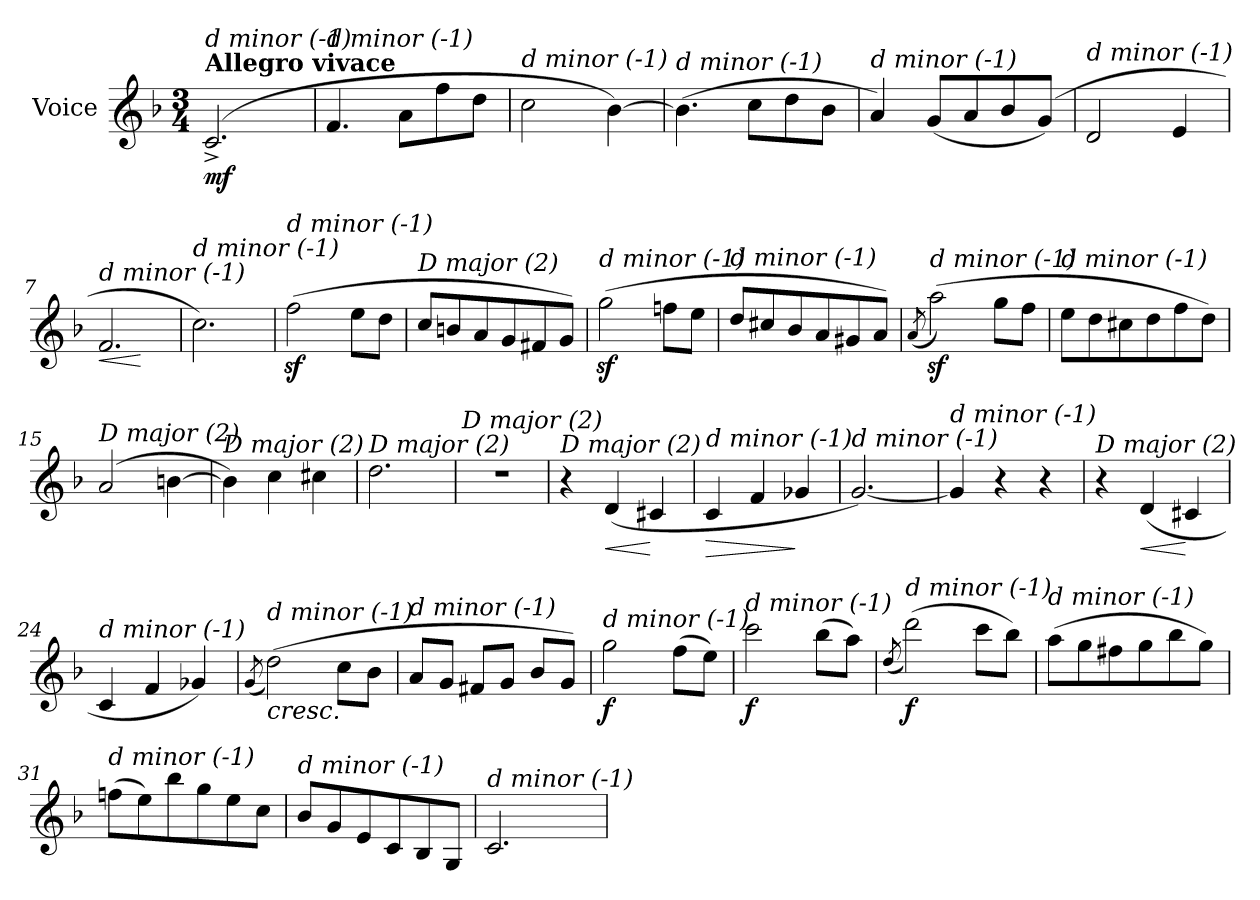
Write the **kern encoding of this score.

**kern	**dynam
*part1	*part1
*staff1	*staff1
*I"Voice	*
*clefG2	*
*k[b-]	*
*F:	*
*M3/4	*
=1	=1
!LO:TX:a:B:t=Allegro vivace	!
!LO:TX:i:t=d minor (-1)	!
!	!LO:DY:b
(2.c^</	mf
=2	=2
!LO:TX:i:t=d minor (-1)	!
4.f/	.
8a\L	.
8ff\	.
8dd\J	.
=3	=3
!LO:TX:i:t=d minor (-1)	!
2cc\	.
[4b-\)	.
=4	=4
!LO:TX:i:t=d minor (-1)	!
(>4.b-\]	.
8cc\L	.
8dd\	.
8b-\J	.
=5	=5
!LO:TX:i:t=d minor (-1)	!
4a/)	.
(<8g/L	.
8a/	.
8b-/	.
(8g/J)	.
=6	=6
!LO:TX:i:t=d minor (-1)	!
2d/	.
4e/	.
=7	=7
!LO:TX:i:t=d minor (-1)	!
!	!LO:HP:b
2.f/	<
.	[
!!LO:LB:g=z
=8	=8
!LO:TX:i:t=d minor (-1)	!
2.cc\)	.
=9	=9
!LO:TX:i:t=d minor (-1)	!
(>2ffz<\	.
8ee\L	.
8dd\J	.
=10	=10
!LO:TX:i:t=D major (2)	!
8cc/L	.
8bn/	.
8a/	.
8g/	.
8f#X/	.
8g/J)	.
=11	=11
!LO:TX:i:t=d minor (-1)	!
(>2ggz<\	.
8ffn\L	.
8ee\J	.
=12	=12
!LO:TX:i:t=d minor (-1)	!
8dd/L	.
8cc#X/	.
8b-/	.
8a/	.
8g#Xi/	.
8a/J)	.
=13	=13
(<8qa/	.
!LO:TX:i:t=d minor (-1)	!
(>2aaz<\)	.
8gg\L	.
8ff\J	.
!!LO:LB:g=z
=14	=14
!LO:TX:i:t=d minor (-1)	!
8ee\L	.
8dd\	.
8cc#X\	.
8dd\	.
8ff\	.
8dd\J)	.
=15	=15
!LO:TX:i:t=D major (2)	!
(2a/	.
[4bn\	.
=16	=16
!LO:TX:i:t=D major (2)	!
4b\])	.
4cc\	.
4cc#X\	.
=17	=17
!LO:TX:i:t=D major (2)	!
2.dd\	.
=18	=18
!LO:TX:i:t=D major (2)	!
2.r	.
=19	=19
!LO:TX:i:t=D major (2)	!
4r	.
!	!LO:HP:b
(<4d/	<
4c#Xj/	[
=20	=20
!LO:TX:i:t=d minor (-1)	!
!	!LO:HP:b
4c/	>
4f/	.
4g-Xj/	]
!!LO:LB:g=z
=21	=21
!LO:TX:i:t=d minor (-1)	!
[2.g/)	.
=22	=22
!LO:TX:i:t=d minor (-1)	!
4g/]	.
4r	.
4r	.
=23	=23
!LO:TX:i:t=D major (2)	!
4r	.
!	!LO:HP:b
(<4d/	<
4c#Xj/	[
=24	=24
!LO:TX:i:t=d minor (-1)	!
4c/	.
4f/	.
4g-Xj/)	.
=25	=25
(<8qg/	.
!LO:TX:b:i:t=cresc.	!
!LO:TX:i:t=d minor (-1)	!
(>2dd\)	.
8cc\L	.
8b-\J	.
=26	=26
!LO:TX:i:t=d minor (-1)	!
8a/L	.
8g/J	.
8f#Xi/L	.
8g/J	.
8b-/L	.
8g/J)	.
=27	=27
!LO:TX:i:t=d minor (-1)	!
!	!LO:DY:b
2gg\	f
(>8ff\L	.
8ee\J)	.
!!LO:LB:g=z
=28	=28
!LO:TX:i:t=d minor (-1)	!
!	!LO:DY:b
2ccc\	f
(>8bb-\L	.
8aa\J)	.
=29	=29
(<8qdd/	.
!LO:TX:i:t=d minor (-1)	!
!	!LO:DY:b
(>2ddd\)	f
8ccc\L	.
8bb-\J)	.
=30	=30
!LO:TX:i:t=d minor (-1)	!
(>8aa\L	.
8gg\	.
8ff#Xi\	.
8gg\	.
8bb-\	.
8gg\J)	.
=31	=31
!LO:TX:i:t=d minor (-1)	!
(>8ffn\L	.
8ee\)	.
8bb-\	.
8gg\	.
8ee\	.
8cc\J	.
=32	=32
!LO:TX:i:t=d minor (-1)	!
8b-/L	.
8g/	.
8e/	.
8c/	.
8B-/	.
8G/J	.
=33	=33
!LO:TX:i:t=d minor (-1)	!
2.c/	.
=	=
*-	*-
